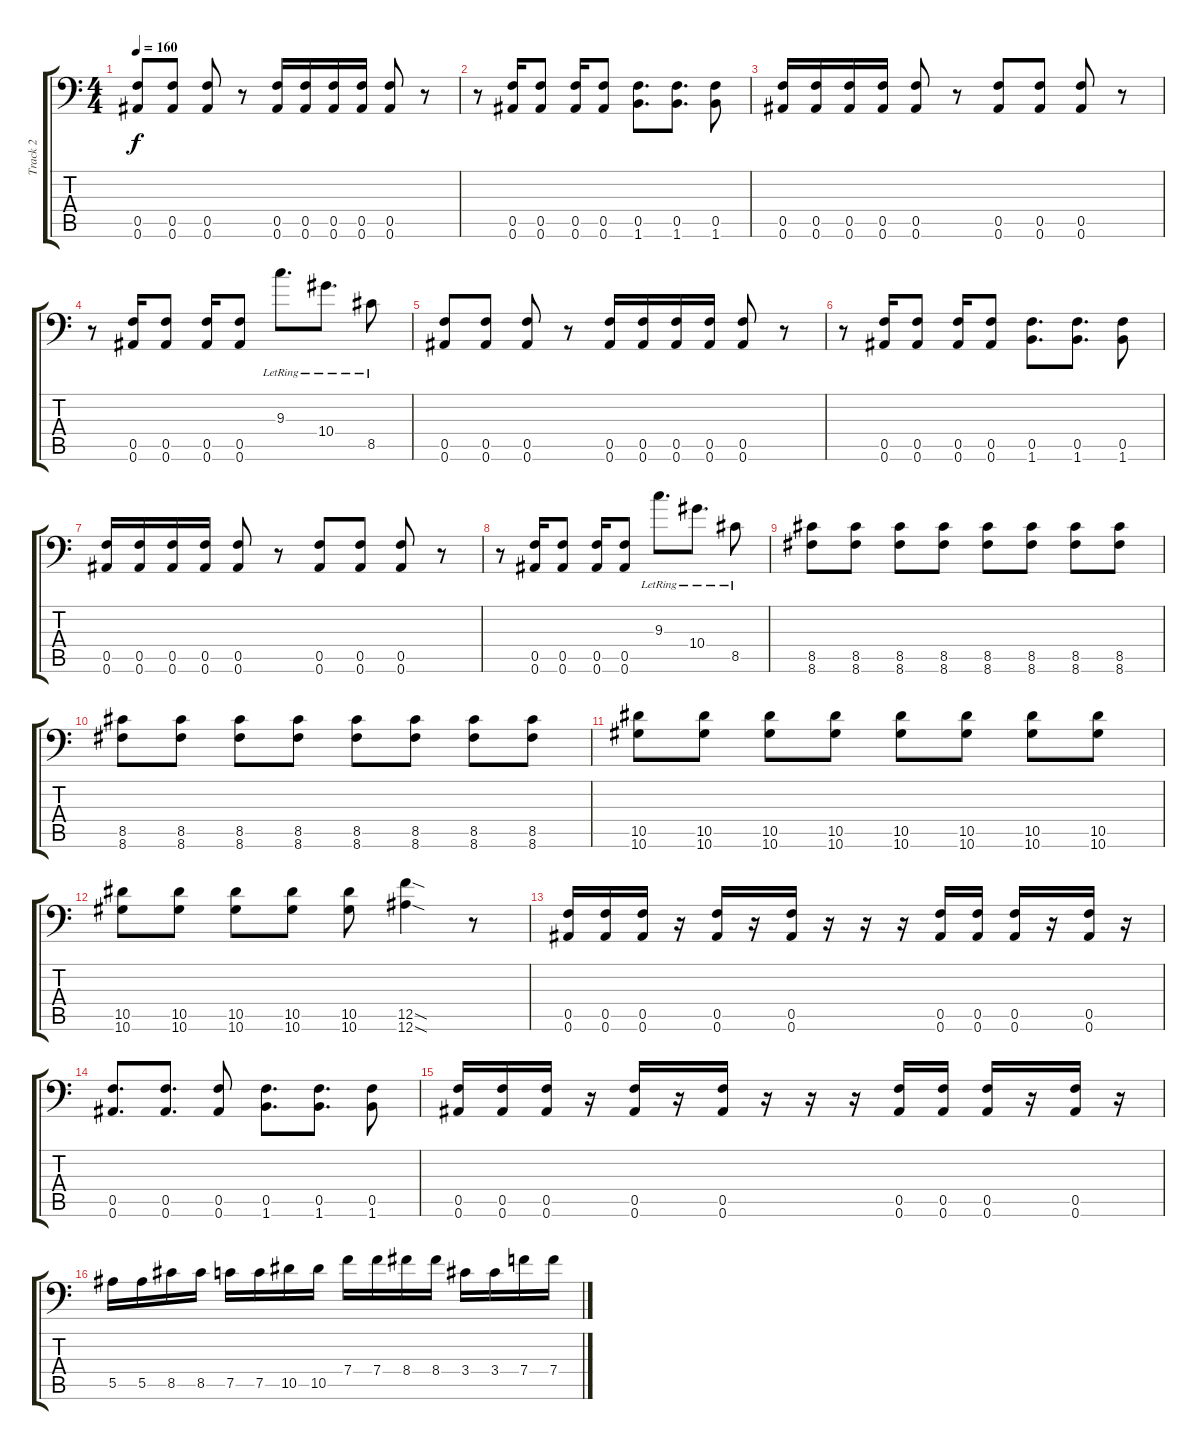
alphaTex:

\track ("Track 2" "Track 2") {instrument distortionguitar}
\staff {score tabs}
\tuning (C4 G3 Eb3 Bb2 F2 Bb1) {hide}
\ts (4 4)
\tempo 160
\clef f4
\ks c
(0.5 0.6).8{dy f} (0.5 0.6).8 (0.5 0.6).8 r.8 (0.5 0.6).16 (0.5 0.6).16 (0.5 0.6).16 (0.5 0.6).16 (0.5 0.6).8 r.8 |
r.8 (0.5 0.6).16 (0.5 0.6).8 (0.5 0.6).16 (0.5 0.6).8 (0.5 1.6).8{d} (0.5 1.6).8{d} (0.5 1.6).8 |
(0.5 0.6).16 (0.5 0.6).16 (0.5 0.6).16 (0.5 0.6).16 (0.5 0.6).8 r.8 (0.5 0.6).8 (0.5 0.6).8 (0.5 0.6).8 r.8 |
r.8 (0.5 0.6).16 (0.5 0.6).8 (0.5 0.6).16 (0.5 0.6).8 9.3{lr}.8{d} 10.4{lr}.8{d} 8.5{lr}.8 |
(0.5 0.6).8 (0.5 0.6).8 (0.5 0.6).8 r.8 (0.5 0.6).16 (0.5 0.6).16 (0.5 0.6).16 (0.5 0.6).16 (0.5 0.6).8 r.8 |
r.8 (0.5 0.6).16 (0.5 0.6).8 (0.5 0.6).16 (0.5 0.6).8 (0.5 1.6).8{d} (0.5 1.6).8{d} (0.5 1.6).8 |
(0.5 0.6).16 (0.5 0.6).16 (0.5 0.6).16 (0.5 0.6).16 (0.5 0.6).8 r.8 (0.5 0.6).8 (0.5 0.6).8 (0.5 0.6).8 r.8 |
r.8 (0.5 0.6).16 (0.5 0.6).8 (0.5 0.6).16 (0.5 0.6).8 9.3{lr}.8{d} 10.4{lr}.8{d} 8.5{lr}.8 |
(8.5 8.6).8 (8.5 8.6).8 (8.5 8.6).8 (8.5 8.6).8 (8.5 8.6).8 (8.5 8.6).8 (8.5 8.6).8 (8.5 8.6).8 |
(8.5 8.6).8 (8.5 8.6).8 (8.5 8.6).8 (8.5 8.6).8 (8.5 8.6).8 (8.5 8.6).8 (8.5 8.6).8 (8.5 8.6).8 |
(10.5 10.6).8 (10.5 10.6).8 (10.5 10.6).8 (10.5 10.6).8 (10.5 10.6).8 (10.5 10.6).8 (10.5 10.6).8 (10.5 10.6).8 |
(10.5 10.6).8 (10.5 10.6).8 (10.5 10.6).8 (10.5 10.6).8 (10.5 10.6).8 (12.5{sod} 12.6{sod}).4 r.8 |
(0.5 0.6).16 (0.5 0.6).16 (0.5 0.6).16 r.16 (0.5 0.6).16 r.16 (0.5 0.6).16 r.16 r.16 r.16 (0.5 0.6).16 (0.5 0.6).16 (0.5 0.6).16 r.16 (0.5 0.6).16 r.16 |
(0.5 0.6).8{d} (0.5 0.6).8{d} (0.5 0.6).8 (0.5 1.6).8{d} (0.5 1.6).8{d} (0.5 1.6).8 |
(0.5 0.6).16 (0.5 0.6).16 (0.5 0.6).16 r.16 (0.5 0.6).16 r.16 (0.5 0.6).16 r.16 r.16 r.16 (0.5 0.6).16 (0.5 0.6).16 (0.5 0.6).16 r.16 (0.5 0.6).16 r.16 |
5.5.16 5.5.16 8.5.16 8.5.16 7.5.16 7.5.16 10.5.16 10.5.16 7.4.16 7.4.16 8.4.16 8.4.16 3.4.16 3.4.16 7.4.16 7.4.16
